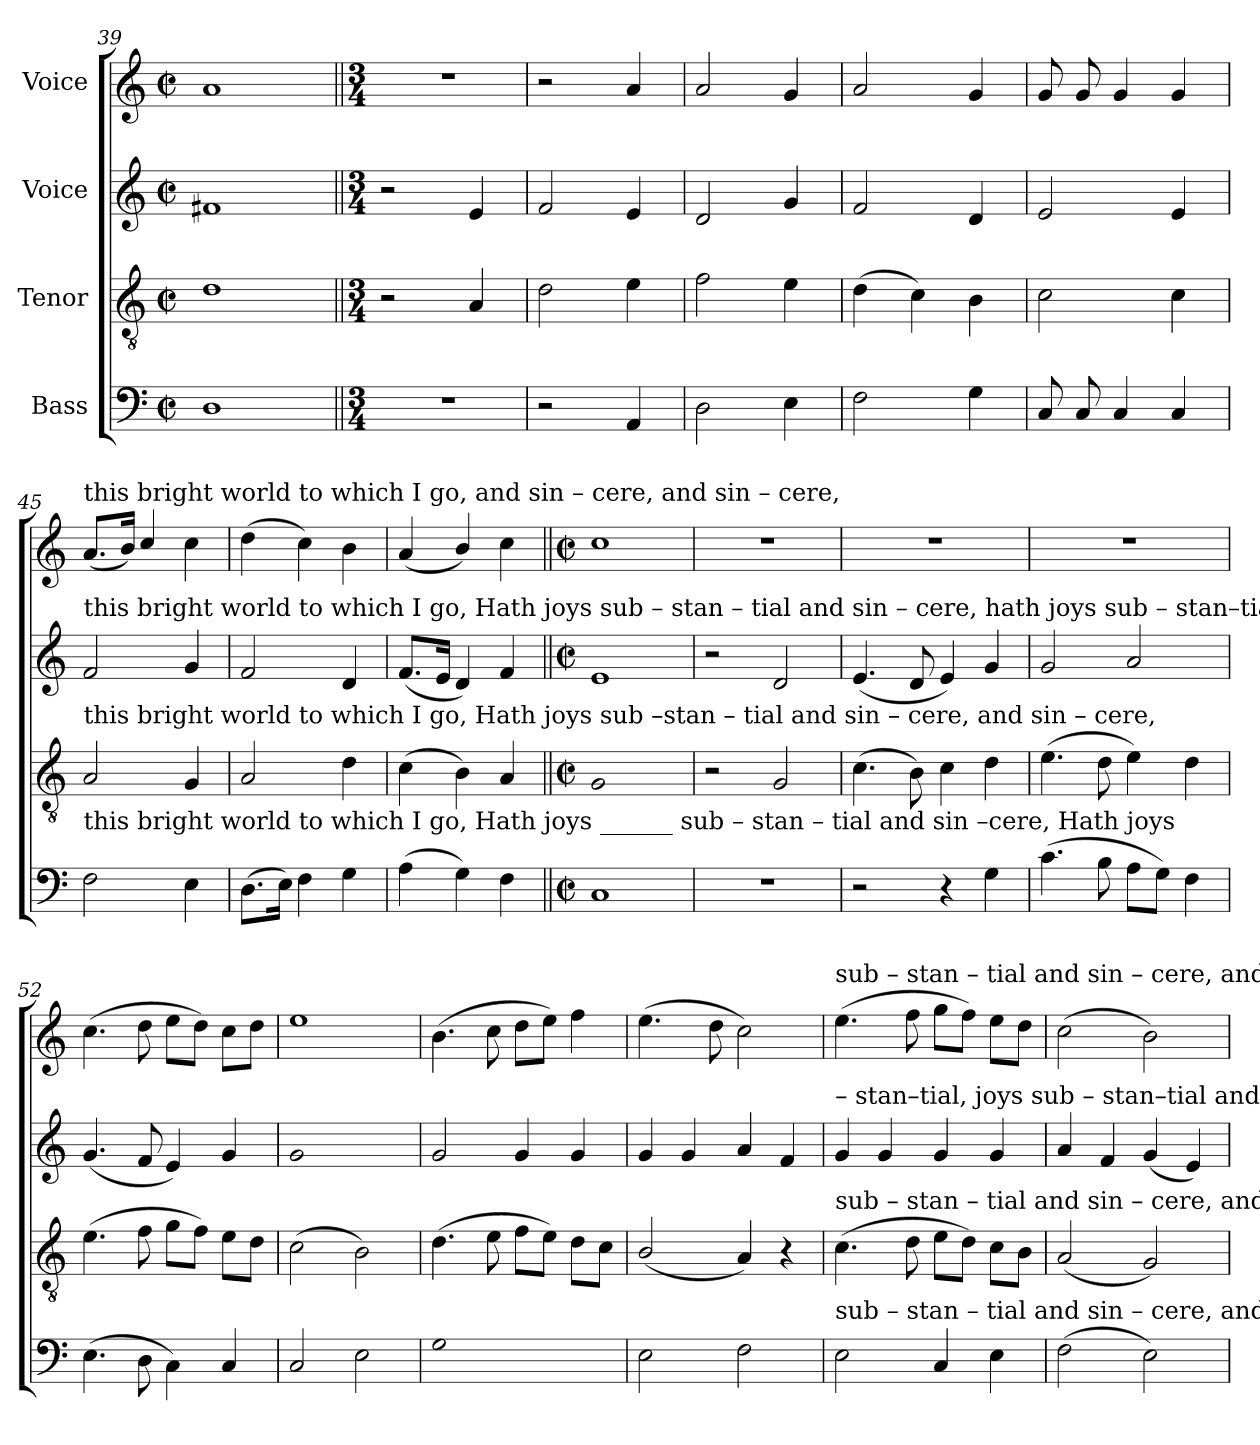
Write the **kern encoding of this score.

**kern	**kern	**kern	**kern
*part4	*part3	*part2	*part1
*staff4	*staff3	*staff2	*staff1
*I"Bass	*I"Tenor	*I"Voice	*I"Voice
*clefF4	*clefGv2	*clefG2	*clefG2
*k[]	*k[]	*k[]	*k[]
*M4/4	*M4/4	*M4/4	*M4/4
*met(c|)	*met(c|)	*met(c|)	*met(c|)
=39	=39	=39	=39
1D!	1d!	1f#X!	1a!
=40||	=40||	=40||	=40||
*M3/4	*M3/4	*M3/4	*M3/4
2.r	2r	2r	2.r
.	4A!/	4e!/	.
=41	=41	=41	=41
2r	2d!\	2f!/	2r
4AA!/	4e!\	4e!/	4a!/
=42	=42	=42	=42
2D!\	2f!\	2d!/	2a!/
4E!\	4e!\	4g!/	4g!/
=43	=43	=43	=43
2F!\	(>4d!\	2f!/	2a!/
.	4c!\)	.	.
4G!\	4B!\	4d!/	4g!/
=44	=44	=44	=44
8C!/	2c!\	2e!/	8g!/
8C!/	.	.	8g!/
4C!/	.	.	4g!/
4C!/	4c!\	4e!/	4g!/
!!LO:LB:g=z
=45	=45	=45	=45
!	!	!	!LO:TX:a:t=this       bright  world        to       which      I               go,                                                                                  and                     sin  –  cere,          and                              sin   –   cere,
!	!	!LO:TX:a:t=this       bright  world        to       which      I               go,         Hath   joys             sub – stan  –  tial               and                    sin  –   cere,       hath        joys   sub – stan–tial, joys sub –	!
!	!LO:TX:a:t=this       bright  world        to       which      I               go,           Hath  joys             sub –stan       –      tial      and                    sin  –   cere,          and                  sin   –   cere,	!	!
!LO:TX:a:t=this       bright  world        to       which        I               go,                                      Hath  joys ______  sub – stan        –            tial      and  sin –cere,                           Hath       joys	!	!	!
2F!\	2A!/	2f!/	(<8.a!/L
.	.	.	16b!/Jk)
.	.	.	4cc!/
4E!\	4G!/	4g!/	4cc!\
=46	=46	=46	=46
(>8.D!\L	2A!/	2f!/	(>4dd!\
16E!\Jk)	.	.	.
4F!\	.	.	4cc!\)
4G!\	4d!\	4d!/	4b!\
=47	=47	=47	=47
(>4A!\	(>4c!\	(<8.f!/L	(<4a!/
.	.	16e!/Jk	.
4G!\)	4B!\)	4d!/)	4b!/)
4F!\	4A!/	4f!/	4cc!\
=48||	=48||	=48||	=48||
*k[]	*k[]	*k[]	*k[]
*M4/4	*M4/4	*M4/4	*M4/4
*met(c|)	*met(c|)	*met(c|)	*met(c|)
!	!LO:N:head=open	!	!
1C!	1G!	1e!	1cc!
=49	=49	=49	=49
1r	2r	2r	1r
.	2G!/	2d!/	.
=50	=50	=50	=50
2r	(>4.c!\	(<4.e!/	1r
.	8B!\)	8d!/	.
4r	4c!\	4e!/)	.
4G!\	4d!\	4g!/	.
=51	=51	=51	=51
(>4.c!\	(>4.e!\	2g!/	1r
8B!\	8d!\	.	.
8A!\L	4e!\)	2a!/	.
8G!\J)	.	.	.
4F!\	4d!\	.	.
=52	=52	=52	=52
(>4.E!\	(>4.e!\	(<4.g!/	(>4.cc!\
8D!\	8f!\	8f!/	8dd!\
4C!\)	8g!\L	4e!/)	8ee!\L
.	8f!\J)	.	8dd!\J)
4C!/	8e!\L	4g!/	8cc!\L
.	8d!\J	.	8dd!\J
=53	=53	=53	=53
!	!	!LO:N:head=open	!
2C!/	(>2c!\	1g!	1ee!
2E!\	2B!\)	.	.
=54	=54	=54	=54
!LO:N:head=open	!	!	!
1G!	(>4.d!\	2g!/	(>4.b!\
.	8e!\	.	8cc!\
.	8f!\L	4g!/	8dd!\L
.	8e!\J)	.	8ee!\J)
.	8d!\L	4g!/	4ff!\
.	8c!\J	.	.
=55	=55	=55	=55
2E!\	(<2B!/	4g!/	(>4.ee!\
.	.	4g!/	.
.	.	.	8dd!\
2F!\	4A!/)	4a!/	2cc!\)
.	4r	4f!/	.
!!LO:PB:g=z
=56	=56	=56	=56
!	!	!	!LO:TX:a:t=sub         –          stan  –  tial                   and           sin      –       cere,              and            sin     –      cere,
!	!	!LO:TX:a:t=– stan–tial,  joys   sub  –  stan–tial  and     sin     –    cere,                                   and           sin     –    cere,	!
!	!LO:TX:a:t=sub         –          stan  –  tial                   and           sin      –       cere,              and            sin     –      cere,	!	!
!LO:TX:a:t=sub     –     stan – tial      and                    sin    –    cere,            and      sin  – cere,        sin      –        cere,	!	!	!
2E!\	(>4.c!\	4g!/	(>4.ee!\
.	.	4g!/	.
.	8d!\	.	8ff!\
4C!/	8e!\L	4g!/	8gg!\L
.	8d!\J)	.	8ff!\J)
4E!\	8c!\L	4g!/	8ee!\L
.	8B!\J	.	8dd!\J
=57	=57	=57	=57
(>2F!\	(<2A!/	4a!/	(>2cc!\
.	.	4f!/	.
2E!\)	2G!/)	(<4g!/	2b!\)
.	.	4e!/)	.
=	=	=	=
*-	*-	*-	*-
